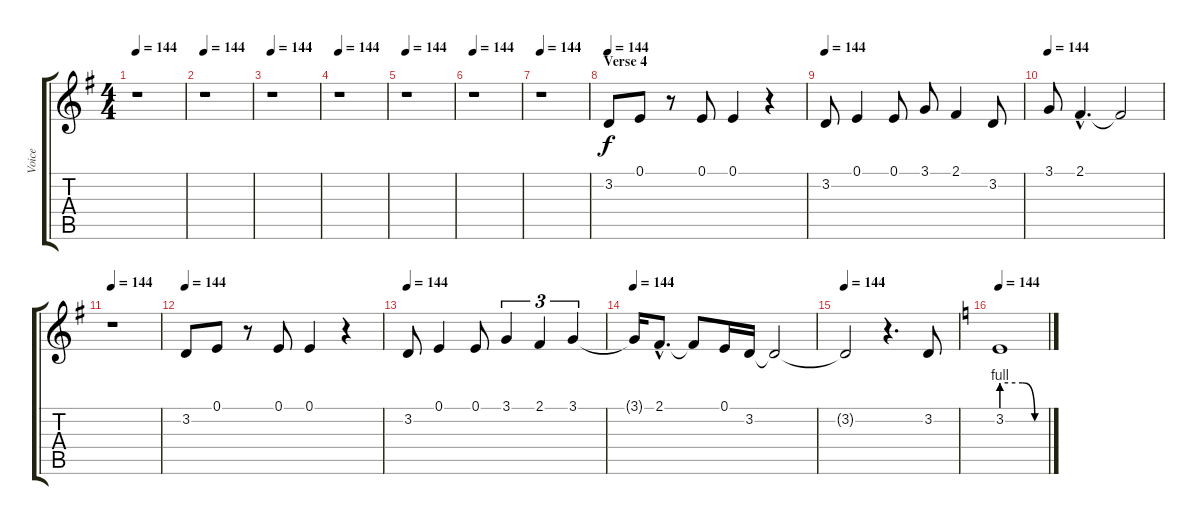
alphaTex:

\track ("Voice" "Voice") {instrument lead6voice}
\staff {score tabs}
\tuning (E4 B3 G3 D3 A2 E2) {hide}
\ts (4 4)
\tempo 144
\clef g2
\ks eminor
r.1{dy f} |
\tempo 144
r.1 |
\tempo 144
r.1 |
\tempo 144
r.1 |
\tempo 144
r.1 |
\tempo 144
r.1 |
\tempo 144
r.1 |
\section ("" "Verse 4")
\tempo 144
3.2.8 0.1.8 r.8 0.1.8 0.1.4 r.4 |
\tempo 144
3.2.8 0.1.4 0.1.8 3.1.8 2.1.4 3.2.8 |
\tempo 144
3.1.8 2.1{hac}.4{d} 2.1{t}.2 |
\tempo 144
r.1 |
\tempo 144
3.2.8 0.1.8 r.8 0.1.8 0.1.4 r.4 |
\tempo 144
3.2.8 0.1.4 0.1.8 3.1.4{tu (3 2)} 2.1.4{tu (3 2)} 3.1.4{tu (3 2)} |
\tempo 144
3.1{t}.16 2.1{hac}.8{d} 2.1{t}.8 0.1.16 3.2.16 3.2{t}.2 |
\tempo 144
3.2{t}.2 r.4{d} 3.2.8 |
\tempo 144
\ks c
3.2{be (custom 0 4 29 4 46 0 60 0)}.1{volume 6}
